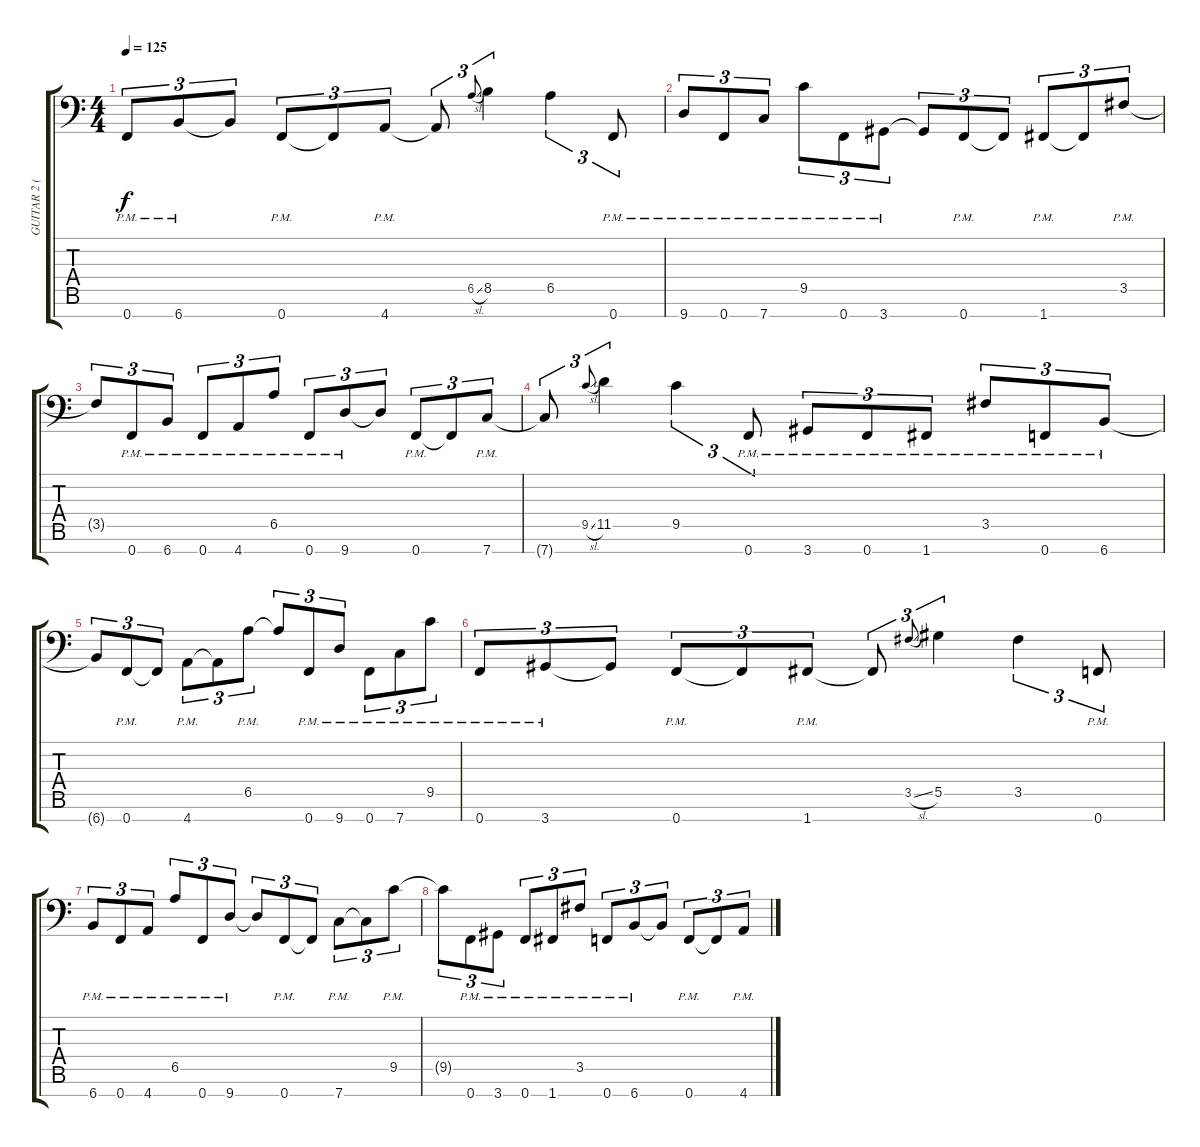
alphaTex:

\track ("GUITAR 2 (Marten Hagstrom)" "GUITAR 2 (") {instrument distortionguitar}
\staff {score tabs}
\tuning (Bb3 F3 Db3 Ab2 Eb2 Bb1 F1) {hide}
\ts (4 4)
\tempo 125
\clef f4
\ks c
0.7{pm}.8{tu (3 2) dy f} 6.7{pm}.8{tu (3 2)} 6.7{t}.8{tu (3 2)} 0.7{pm}.8{tu (3 2)} 0.7{t}.8{tu (3 2)} 4.7{pm}.8{tu (3 2)} 4.7{t}.8{tu (3 2)} 6.5{sl}.8{gr onbeat} 8.5.4{tu (3 2)} 6.5.4{tu (3 2)} 0.7{pm}.8{tu (3 2)} |
9.7{pm}.8{tu (3 2)} 0.7{pm}.8{tu (3 2)} 7.7{pm}.8{tu (3 2)} 9.5{pm}.8{tu (3 2)} 0.7{pm}.8{tu (3 2)} 3.7{pm}.8{tu (3 2)} 3.7{t}.8{tu (3 2)} 0.7{pm}.8{tu (3 2)} 0.7{t}.8{tu (3 2)} 1.7{pm}.8{tu (3 2)} 1.7{t}.8{tu (3 2)} 3.5{pm}.8{tu (3 2)} |
3.5{t}.8{tu (3 2)} 0.7{pm}.8{tu (3 2)} 6.7{pm}.8{tu (3 2)} 0.7{pm}.8{tu (3 2)} 4.7{pm}.8{tu (3 2)} 6.5{pm}.8{tu (3 2)} 0.7{pm}.8{tu (3 2)} 9.7{pm}.8{tu (3 2)} 9.7{t}.8{tu (3 2)} 0.7{pm}.8{tu (3 2)} 0.7{t}.8{tu (3 2)} 7.7{pm}.8{tu (3 2)} |
7.7{t}.8{tu (3 2)} 9.5{sl}.8{gr onbeat} 11.5.4{tu (3 2)} 9.5.4{tu (3 2)} 0.7{pm}.8{tu (3 2)} 3.7{pm}.8{tu (3 2)} 0.7{pm}.8{tu (3 2)} 1.7{pm}.8{tu (3 2)} 3.5{pm}.8{tu (3 2)} 0.7{pm}.8{tu (3 2)} 6.7{pm}.8{tu (3 2)} |
6.7{t}.8{tu (3 2)} 0.7{pm}.8{tu (3 2)} 0.7{t}.8{tu (3 2)} 4.7{pm}.8{tu (3 2)} 4.7{t}.8{tu (3 2)} 6.5{pm}.8{tu (3 2)} 6.5{t}.8{tu (3 2)} 0.7{pm}.8{tu (3 2)} 9.7{pm}.8{tu (3 2)} 0.7{pm}.8{tu (3 2)} 7.7{pm}.8{tu (3 2)} 9.5{pm}.8{tu (3 2)} |
0.7{pm}.8{tu (3 2)} 3.7{pm}.8{tu (3 2)} 3.7{t}.8{tu (3 2)} 0.7{pm}.8{tu (3 2)} 0.7{t}.8{tu (3 2)} 1.7{pm}.8{tu (3 2)} 1.7{t}.8{tu (3 2)} 3.5{sl}.8{gr onbeat} 5.5.4{tu (3 2)} 3.5.4{tu (3 2)} 0.7{pm}.8{tu (3 2)} |
6.7{pm}.8{tu (3 2)} 0.7{pm}.8{tu (3 2)} 4.7{pm}.8{tu (3 2)} 6.5{pm}.8{tu (3 2)} 0.7{pm}.8{tu (3 2)} 9.7{pm}.8{tu (3 2)} 9.7{t}.8{tu (3 2)} 0.7{pm}.8{tu (3 2)} 0.7{t}.8{tu (3 2)} 7.7{pm}.8{tu (3 2)} 7.7{t}.8{tu (3 2)} 9.5{pm}.8{tu (3 2)} |
9.5{t}.8{tu (3 2)} 0.7{pm}.8{tu (3 2)} 3.7{pm}.8{tu (3 2)} 0.7{pm}.8{tu (3 2)} 1.7{pm}.8{tu (3 2)} 3.5{pm}.8{tu (3 2)} 0.7{pm}.8{tu (3 2)} 6.7{pm}.8{tu (3 2)} 6.7{t}.8{tu (3 2)} 0.7{pm}.8{tu (3 2)} 0.7{t}.8{tu (3 2)} 4.7{pm}.8{tu (3 2)}
